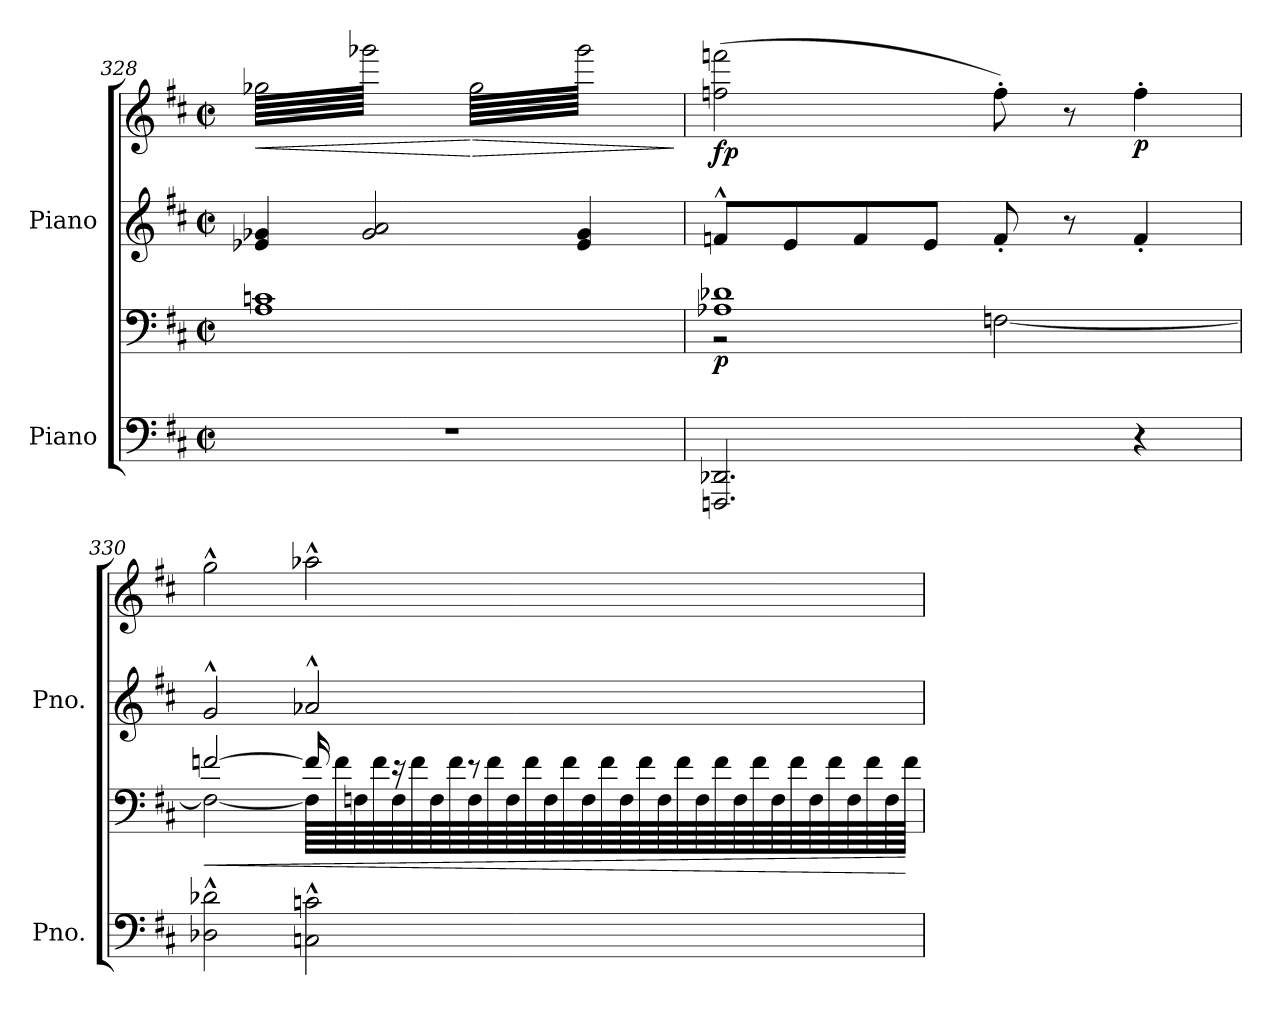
**kern	**kern	**dynam	**kern	**kern	**dynam
*part2	*part2	*part2	*part1	*part1	*part1
*staff4	*staff3	*staff3/4	*staff2	*staff1	*staff1/2
*I"Piano	*	*	*I"Piano	*	*
*I'Pno.	*	*	*I'Pno.	*	*
*clefF4	*clefF4	*	*clefG2	*clefG2	*
*k[f#c#]	*k[f#c#]	*	*k[f#c#]	*k[f#c#]	*
*M2/2	*M2/2	*	*M2/2	*M2/2	*
*met(c|)	*met(c|)	*	*met(c|)	*met(c|)	*
=328	=328	=328	=328	=328	=328
!	!	!	!	!	!LO:HP:b
*	*	*	*	*tremolo	*
1r	1A 1cn	.	4e-X/ 4g-X/	64gg-X\LLLL	<
.	.	.	.	64ggg-X\	.
.	.	.	.	64gg-X\	.
.	.	.	.	64ggg-X\	.
.	.	.	.	64gg-X\	.
.	.	.	.	64ggg-X\	.
.	.	.	.	64gg-X\	.
.	.	.	.	64ggg-X\	.
.	.	.	.	64gg-X\	.
.	.	.	.	64ggg-X\	.
.	.	.	.	64gg-X\	.
.	.	.	.	64ggg-X\	.
.	.	.	.	64gg-X\	.
.	.	.	.	64ggg-X\	.
.	.	.	.	64gg-X\	.
.	.	.	.	64ggg-X\	.
.	.	.	2g-/ 2a/	64gg-X\	.
.	.	.	.	64ggg-X\	.
.	.	.	.	64gg-X\	.
.	.	.	.	64ggg-X\	.
.	.	.	.	64gg-X\	.
.	.	.	.	64ggg-X\	.
.	.	.	.	64gg-X\	.
.	.	.	.	64ggg-X\	.
.	.	.	.	64gg-X\	.
.	.	.	.	64ggg-X\	.
.	.	.	.	64gg-X\	.
.	.	.	.	64ggg-X\	.
.	.	.	.	64gg-X\	.
.	.	.	.	64ggg-X\	.
.	.	.	.	64gg-X\	.
.	.	.	.	64ggg-X\JJJJ	.
!	!	!	!	!	!LO:HP:n=1:b
.	.	.	.	64gg-\LLLL	[ >
.	.	.	.	64ggg-\	.
.	.	.	.	64gg-\	.
.	.	.	.	64ggg-\	.
.	.	.	.	64gg-\	.
.	.	.	.	64ggg-\	.
.	.	.	.	64gg-\	.
.	.	.	.	64ggg-\	.
.	.	.	.	64gg-\	.
.	.	.	.	64ggg-\	.
.	.	.	.	64gg-\	.
.	.	.	.	64ggg-\	.
.	.	.	.	64gg-\	.
.	.	.	.	64ggg-\	.
.	.	.	.	64gg-\	.
.	.	.	.	64ggg-\	.
.	.	.	4e-/ 4g-/	64gg-\	.
.	.	.	.	64ggg-\	.
.	.	.	.	64gg-\	.
.	.	.	.	64ggg-\	.
.	.	.	.	64gg-\	.
.	.	.	.	64ggg-\	.
.	.	.	.	64gg-\	.
.	.	.	.	64ggg-\	.
.	.	.	.	64gg-\	.
.	.	.	.	64ggg-\	.
.	.	.	.	64gg-\	.
.	.	.	.	64ggg-\	.
.	.	.	.	64gg-\	.
.	.	.	.	64ggg-\	.
.	.	.	.	64gg-\	.
.	.	.	.	64ggg-\JJJJ	.
*	*	*	*	*Xtremolo	*
.	.	.	.	.	]
!!LO:LB:g=z
=329	=329	=329	=329	=329	=329
*	*^	*	*	*	*
!	!	!	!LO:DY:b	!	!	!LO:DY:b
2.FFFn/ 2.DD-X/	1A-X 1d-X	2r	p	8fn^^/L	(>2ffn\ 2fffn\	fp
.	.	.	.	.	.	.
.	.	.	.	.	.	.
.	.	.	.	.	.	.
.	.	.	.	.	.	.
.	.	.	.	.	.	.
.	.	.	.	.	.	.
.	.	.	.	.	.	.
.	.	.	.	8e/	.	.
.	.	.	.	.	.	.
.	.	.	.	.	.	.
.	.	.	.	.	.	.
.	.	.	.	.	.	.
.	.	.	.	.	.	.
.	.	.	.	.	.	.
.	.	.	.	.	.	.
.	.	.	.	8f/	.	.
.	.	.	.	8e/J	.	.
.	.	[2Fn\	.	8f'/	8ff'\)	.
.	.	.	.	8r	8r	.
!	!	!	!	!	!	!LO:DY:b
4r	.	.	.	4f'/	4ff'\	p
=330	=330	=330	=330	=330	=330	=330
*	*	*	*	*	*MM184	*
!	!	!	!LO:HP:b	!	!	!
2D-X\^^ 2d-X\^^	[2fn/	2F\_	<	2g^^/	2gg^^\	.
*	*tremolo	*	*	*	*	*
2Cn\^^ 2cn\^^	16f/]	64F\]LLLL	.	2a-X^^/	2aa-X^^\	.
.	.	64f\	.	.	.	.
.	.	64F\	.	.	.	.
.	.	64f\	.	.	.	.
.	16r	64F\	.	.	.	.
.	.	64f\	.	.	.	.
.	.	64F\	.	.	.	.
.	.	64f\	.	.	.	.
.	8r	64F\	.	.	.	.
.	.	64f\	.	.	.	.
.	.	64F\	.	.	.	.
.	.	64f\	.	.	.	.
.	.	64F\	.	.	.	.
.	.	64f\	.	.	.	.
.	.	64F\	.	.	.	.
.	.	64f\	.	.	.	.
.	4rAAAyy	64F\	.	.	.	.
.	.	64f\	.	.	.	.
.	.	64F\	.	.	.	.
.	.	64f\	.	.	.	.
.	.	64F\	.	.	.	.
.	.	64f\	.	.	.	.
.	.	64F\	.	.	.	.
.	.	64f\	.	.	.	.
.	.	64F\	.	.	.	.
.	.	64f\	.	.	.	.
.	.	64F\	.	.	.	.
.	.	64f\	.	.	.	.
.	.	64F\	.	.	.	.
.	.	64f\	.	.	.	.
.	.	64F\	.	.	.	.
.	.	64f\JJJJ	.	.	.	.
*	*Xtremolo	*	*	*	*	*
*	*v	*v	*	*	*	*
.	.	[	.	.	.
.	.	.	.	.	.
.	.	.	.	.	.
.	.	.	.	.	.
.	.	.	.	.	.
.	.	.	.	.	.
.	.	.	.	.	.
.	.	.	.	.	.
.	.	.	.	.	.
.	.	.	.	.	.
.	.	.	.	.	.
.	.	.	.	.	.
.	.	.	.	.	.
.	.	.	.	.	.
.	.	.	.	.	.
.	.	.	.	.	.
=	=	=	=	=	=
*-	*-	*-	*-	*-	*-
